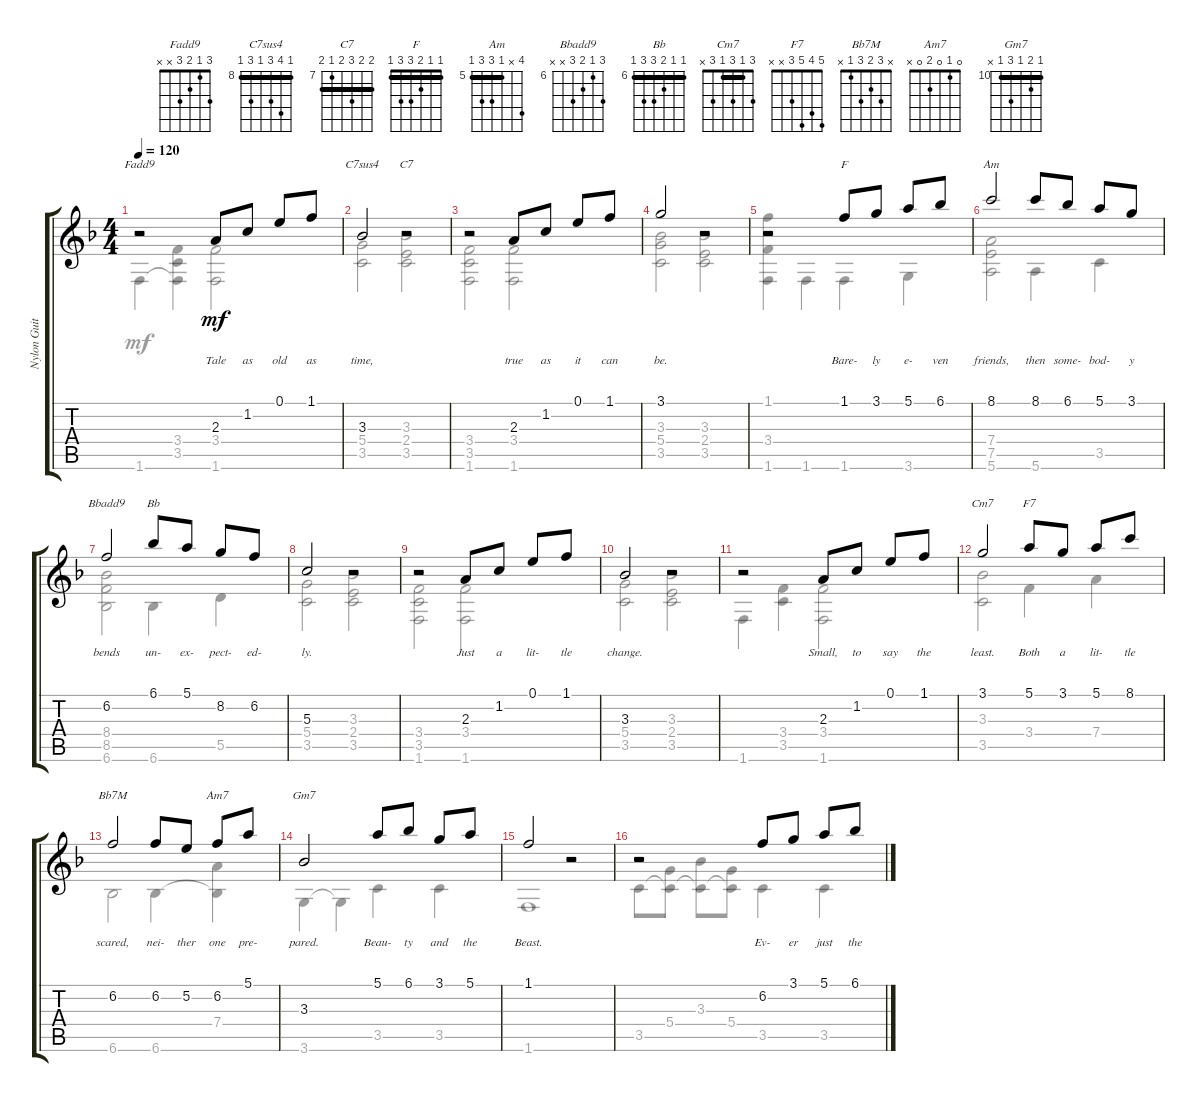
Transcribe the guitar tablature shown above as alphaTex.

\track ("Nylon Guitar" "Nylon Guit") {instrument acousticguitarnylon}
\staff {score tabs}
\tuning (E4 B3 G3 D3 A2 E2) {hide}
\chord ("Fadd9" 3 1 2 3 x x)
\chord ("C7sus4" 8 11 10 8 10 8) {firstfret 8 barre 8}
\chord ("C7" 8 8 9 8 7 8) {firstfret 7 barre 8}
\chord ("F" 1 1 2 3 3 1) {barre 1}
\chord ("Am" 8 x 5 7 7 5) {firstfret 5 barre 5}
\chord ("Bbadd9" 8 6 7 8 x x) {firstfret 6}
\chord ("Bb" 6 6 7 8 8 6) {firstfret 6 barre 6}
\chord ("Cm7" 3 1 3 1 3 x) {barre 1}
\chord ("F7" 5 4 5 3 x x)
\chord ("Bb7M" x 3 2 3 1 x)
\chord ("Am7" 0 1 0 2 0 x)
\chord ("Gm7" 10 11 10 12 10 x) {firstfret 10 barre 10}
\voice
\ts (4 4)
\tempo 120
\clef g2
\ks f
r.2{ch "Fadd9" dy mf instrument acousticguitarnylon} 2.3.8{lyrics (0 "Tale") lyrics (1 "") lyrics (2 "") lyrics (3 "") lyrics (4 "")} 1.2.8{lyrics (0 "as") lyrics (1 "") lyrics (2 "") lyrics (3 "") lyrics (4 "")} 0.1.8{lyrics (0 "old") lyrics (1 "") lyrics (2 "") lyrics (3 "") lyrics (4 "")} 1.1.8{lyrics (0 "as") lyrics (1 "") lyrics (2 "") lyrics (3 "") lyrics (4 "")} |
3.3.2{ch "C7sus4" lyrics (0 "time,") lyrics (1 "") lyrics (2 "") lyrics (3 "") lyrics (4 "")} r.2{ch "C7"} |
r.2 2.3.8{lyrics (0 "true") lyrics (1 "") lyrics (2 "") lyrics (3 "") lyrics (4 "")} 1.2.8{lyrics (0 "as") lyrics (1 "") lyrics (2 "") lyrics (3 "") lyrics (4 "")} 0.1.8{lyrics (0 "it") lyrics (1 "") lyrics (2 "") lyrics (3 "") lyrics (4 "")} 1.1.8{lyrics (0 "can") lyrics (1 "") lyrics (2 "") lyrics (3 "") lyrics (4 "")} |
3.1.2{lyrics (0 "be.") lyrics (1 "") lyrics (2 "") lyrics (3 "") lyrics (4 "")} r.2 |
r.2 1.1.8{ch "F" lyrics (0 "Bare-") lyrics (1 "") lyrics (2 "") lyrics (3 "") lyrics (4 "")} 3.1.8{lyrics (0 "ly") lyrics (1 "") lyrics (2 "") lyrics (3 "") lyrics (4 "")} 5.1.8{lyrics (0 "e-") lyrics (1 "") lyrics (2 "") lyrics (3 "") lyrics (4 "")} 6.1.8{lyrics (0 "ven") lyrics (1 "") lyrics (2 "") lyrics (3 "") lyrics (4 "")} |
8.1.2{ch "Am" lyrics (0 "friends,") lyrics (1 "") lyrics (2 "") lyrics (3 "") lyrics (4 "")} 8.1.8{lyrics (0 "then") lyrics (1 "") lyrics (2 "") lyrics (3 "") lyrics (4 "")} 6.1.8{lyrics (0 "some-") lyrics (1 "") lyrics (2 "") lyrics (3 "") lyrics (4 "")} 5.1.8{lyrics (0 "bod-") lyrics (1 "") lyrics (2 "") lyrics (3 "") lyrics (4 "")} 3.1.8{lyrics (0 "y") lyrics (1 "") lyrics (2 "") lyrics (3 "") lyrics (4 "")} |
6.2.2{ch "Bbadd9" lyrics (0 "bends") lyrics (1 "") lyrics (2 "") lyrics (3 "") lyrics (4 "")} 6.1.8{ch "Bb" lyrics (0 "un-") lyrics (1 "") lyrics (2 "") lyrics (3 "") lyrics (4 "")} 5.1.8{lyrics (0 "ex-") lyrics (1 "") lyrics (2 "") lyrics (3 "") lyrics (4 "")} 8.2.8{lyrics (0 "pect-") lyrics (1 "") lyrics (2 "") lyrics (3 "") lyrics (4 "")} 6.2.8{lyrics (0 "ed-") lyrics (1 "") lyrics (2 "") lyrics (3 "") lyrics (4 "")} |
5.3.2{lyrics (0 "ly.") lyrics (1 "") lyrics (2 "") lyrics (3 "") lyrics (4 "")} r.2 |
r.2 2.3.8{lyrics (0 "Just") lyrics (1 "") lyrics (2 "") lyrics (3 "") lyrics (4 "")} 1.2.8{lyrics (0 "a") lyrics (1 "") lyrics (2 "") lyrics (3 "") lyrics (4 "")} 0.1.8{lyrics (0 "lit-") lyrics (1 "") lyrics (2 "") lyrics (3 "") lyrics (4 "")} 1.1.8{lyrics (0 "tle") lyrics (1 "") lyrics (2 "") lyrics (3 "") lyrics (4 "")} |
3.3.2{lyrics (0 "change.") lyrics (1 "") lyrics (2 "") lyrics (3 "") lyrics (4 "")} r.2 |
r.2 2.3.8{lyrics (0 "Small,") lyrics (1 "") lyrics (2 "") lyrics (3 "") lyrics (4 "")} 1.2.8{lyrics (0 "to") lyrics (1 "") lyrics (2 "") lyrics (3 "") lyrics (4 "")} 0.1.8{lyrics (0 "say") lyrics (1 "") lyrics (2 "") lyrics (3 "") lyrics (4 "")} 1.1.8{lyrics (0 "the") lyrics (1 "") lyrics (2 "") lyrics (3 "") lyrics (4 "")} |
3.1.2{ch "Cm7" lyrics (0 "least.") lyrics (1 "") lyrics (2 "") lyrics (3 "") lyrics (4 "")} 5.1.8{ch "F7" lyrics (0 "Both") lyrics (1 "") lyrics (2 "") lyrics (3 "") lyrics (4 "")} 3.1.8{lyrics (0 "a") lyrics (1 "") lyrics (2 "") lyrics (3 "") lyrics (4 "")} 5.1.8{lyrics (0 "lit-") lyrics (1 "") lyrics (2 "") lyrics (3 "") lyrics (4 "")} 8.1.8{lyrics (0 "tle") lyrics (1 "") lyrics (2 "") lyrics (3 "") lyrics (4 "")} |
6.2.2{ch "Bb7M" lyrics (0 "scared,") lyrics (1 "") lyrics (2 "") lyrics (3 "") lyrics (4 "")} 6.2.8{lyrics (0 "nei-") lyrics (1 "") lyrics (2 "") lyrics (3 "") lyrics (4 "")} 5.2.8{lyrics (0 "ther") lyrics (1 "") lyrics (2 "") lyrics (3 "") lyrics (4 "")} 6.2.8{ch "Am7" lyrics (0 "one") lyrics (1 "") lyrics (2 "") lyrics (3 "") lyrics (4 "")} 5.1.8{lyrics (0 "pre-") lyrics (1 "") lyrics (2 "") lyrics (3 "") lyrics (4 "")} |
3.3.2{ch "Gm7" lyrics (0 "pared.") lyrics (1 "") lyrics (2 "") lyrics (3 "") lyrics (4 "")} 5.1.8{lyrics (0 "Beau-") lyrics (1 "") lyrics (2 "") lyrics (3 "") lyrics (4 "")} 6.1.8{lyrics (0 "ty") lyrics (1 "") lyrics (2 "") lyrics (3 "") lyrics (4 "")} 3.1.8{lyrics (0 "and") lyrics (1 "") lyrics (2 "") lyrics (3 "") lyrics (4 "")} 5.1.8{lyrics (0 "the") lyrics (1 "") lyrics (2 "") lyrics (3 "") lyrics (4 "")} |
1.1.2{lyrics (0 "Beast.") lyrics (1 "") lyrics (2 "") lyrics (3 "") lyrics (4 "")} r.2 |
r.2 6.2.8{lyrics (0 "Ev-") lyrics (1 "") lyrics (2 "") lyrics (3 "") lyrics (4 "")} 3.1.8{lyrics (0 "er") lyrics (1 "") lyrics (2 "") lyrics (3 "") lyrics (4 "")} 5.1.8{lyrics (0 "just") lyrics (1 "") lyrics (2 "") lyrics (3 "") lyrics (4 "")} 6.1.8{lyrics (0 "the") lyrics (1 "") lyrics (2 "") lyrics (3 "") lyrics (4 "")}
\voice
\clef g2
\ottava regular
\simile none
\ks f
1.6.4{dy mf} (3.4 3.5 1.6{t}).4 (3.4 1.6).2 |
(5.4 3.5).2 (3.3 2.4 3.5).2 |
(3.4 3.5 1.6).2 (3.4 1.6).2 |
(3.3 5.4 3.5).2 (3.3 2.4 3.5).2 |
(1.1 3.4 1.6).4 1.6.4 1.6.4 3.6.4 |
(7.4 7.5 5.6).2 5.6.4 3.5.4 |
(8.4 8.5 6.6).2 6.6.4 5.5.4 |
(5.4 3.5).2 (3.3 2.4 3.5).2 |
(3.4 3.5 1.6).2 (3.4 1.6).2 |
(5.4 3.5).2 (3.3 2.4 3.5).2 |
1.6.4 (3.4 3.5).4 (3.4 1.6).2 |
(3.3 3.5).2 3.4.4 7.4.4 |
6.6.2 6.6.4 (7.4 6.6{t}).4 |
3.6.4 3.6{t}.4 3.5.4 3.5.4 |
1.6.1 |
3.5.8 (5.4 3.5{t}).8 (3.3 3.5{t}).8 (5.4 3.5{t}).8 3.5.4 3.5.4
